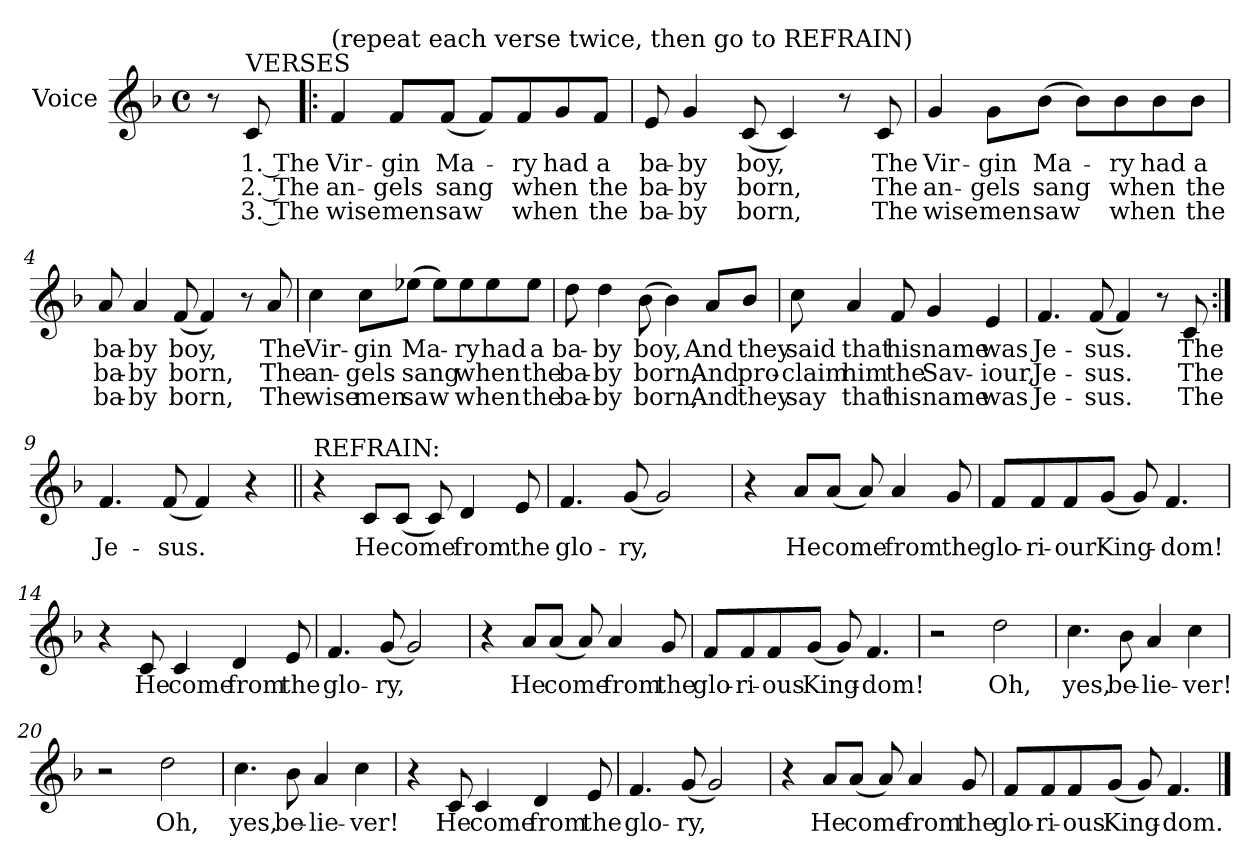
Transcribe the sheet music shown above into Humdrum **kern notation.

**kern	**text	**text	**text
*part1	*part1	*part1	*part1
*staff1	*staff1	*staff1	*staff1
*I"Voice	*	*	*
*I'Vo.	*	*	*
*clefG2	*	*	*
*k[b-]	*	*	*
*F:	*	*	*
*M4/4	*	*	*
*met(c)	*	*	*
=	=	=	=
8r	.	.	.
!LO:TX:a:t=VERSES	!	!	!
8c/	1. The	2. The	3. The
=1!|:	=1!|:	=1!|:	=1!|:
!LO:TX:a:t=(repeat each verse twice, then go to REFRAIN)	!	!	!
4f/	Vir-	an-	wise
8f/L	-gin	-gels	men
(8f/J	Ma-	sang	saw
8f/L)	.	.	.
8f/	-ry	when	when
8g/	had	.	.
8f/J	a	the	the
=2	=2	=2	=2
8e/	ba-	ba-	ba-
4g/	-by	-by	-by
(8c/	boy,	born,	born,
4c/)	.	.	.
8r	.	.	.
8c/	The	The	The
!!LO:LB:g=z
=3	=3	=3	=3
4g/	Vir-	an-	wise
8g\L	-gin	-gels	men
(8b-\J	Ma-	sang	saw
8b-\L)	.	.	.
8b-\	-ry	when	when
8b-\	had	.	.
8b-\J	a	the	the
=4	=4	=4	=4
8a/	ba-	ba-	ba-
4a/	-by	-by	-by
(8f/	boy,	born,	born,
4f/)	.	.	.
8r	.	.	.
8a/	The	The	The
=5	=5	=5	=5
4cc\	Vir-	an-	wise
8cc\L	-gin	-gels	men
(8ee-X\J	Ma-	sang	saw
8ee-\L)	.	.	.
8ee-\	-ry	when	when
8ee-\	had	.	.
8ee-\J	a	the	the
!!LO:LB:g=z
=6	=6	=6	=6
8dd\	ba-	ba-	ba-
4dd\	-by	-by	-by
(8b-\	boy,	born,	born,
4b-\)	.	.	.
8a/L	And	And	And
8b-/J	they	pro-	they
=7	=7	=7	=7
8cc\	said	-claim	say
4a/	that	him	that
8f/	his	the	his
4g/	name	Sav-	name
4e/	was	-iour,	was
=8	=8	=8	=8
4.f/	Je-	Je-	Je-
(8f/	-sus.	-sus.	-sus.
4f/)	.	.	.
8r	.	.	.
8c/	The	The	The
=9:|!	=9:|!	=9:|!	=9:|!
4.f/	Je-	.	.
(8f/	-sus.	.	.
4f/)	.	.	.
4r	.	.	.
!!LO:LB:g=z
=10||	=10||	=10||	=10||
!LO:TX:a:t=REFRAIN&colon;	!	!	!
4r	.	.	.
8c/L	He	.	.
(8c/J	come	.	.
8c/)	.	.	.
4d/	from	.	.
8e/	the	.	.
=11	=11	=11	=11
4.f/	glo-	.	.
(8g/	-ry,	.	.
2g/)	.	.	.
=12	=12	=12	=12
4r	.	.	.
8a/L	He	.	.
(8a/J	come	.	.
8a/)	.	.	.
4a/	from	.	.
8g/	the	.	.
=13	=13	=13	=13
8f/L	glo-	.	.
8f/	-ri-	.	.
8f/	-our	.	.
(8g/J	King-	.	.
8g/)	.	.	.
4.f/	-dom!	.	.
!!LO:LB:g=z
=14	=14	=14	=14
4r	.	.	.
8c/	He	.	.
4c/	come	.	.
4d/	from	.	.
8e/	the	.	.
=15	=15	=15	=15
4.f/	glo-	.	.
(8g/	-ry,	.	.
2g/)	.	.	.
=16	=16	=16	=16
4r	.	.	.
8a/L	He	.	.
(8a/J	come	.	.
8a/)	.	.	.
4a/	from	.	.
8g/	the	.	.
=17	=17	=17	=17
8f/L	glo-	.	.
8f/	-ri-	.	.
8f/	-ous	.	.
(8g/J	King-	.	.
8g/)	.	.	.
4.f/	-dom!	.	.
!!LO:LB:g=z
=18	=18	=18	=18
2r	.	.	.
2dd\	Oh,	.	.
=19	=19	=19	=19
4.cc\	yes,	.	.
8b-\	be-	.	.
4a/	-lie-	.	.
4cc\	-ver!	.	.
=20	=20	=20	=20
2r	.	.	.
2dd\	Oh,	.	.
=21	=21	=21	=21
4.cc\	yes,	.	.
8b-\	be-	.	.
4a/	-lie-	.	.
4cc\	-ver!	.	.
=22	=22	=22	=22
4r	.	.	.
8c/	He	.	.
4c/	come	.	.
4d/	from	.	.
8e/	the	.	.
=23	=23	=23	=23
4.f/	glo-	.	.
(8g/	-ry,	.	.
2g/)	.	.	.
!!LO:LB:g=z
=24	=24	=24	=24
4r	.	.	.
8a/L	He	.	.
(8a/J	come	.	.
8a/)	.	.	.
4a/	from	.	.
8g/	the	.	.
=25	=25	=25	=25
8f/L	glo-	.	.
8f/	-ri-	.	.
8f/	-ous	.	.
(8g/J	King-	.	.
8g/)	.	.	.
4.f/	-dom.	.	.
==	==	==	==
*-	*-	*-	*-
